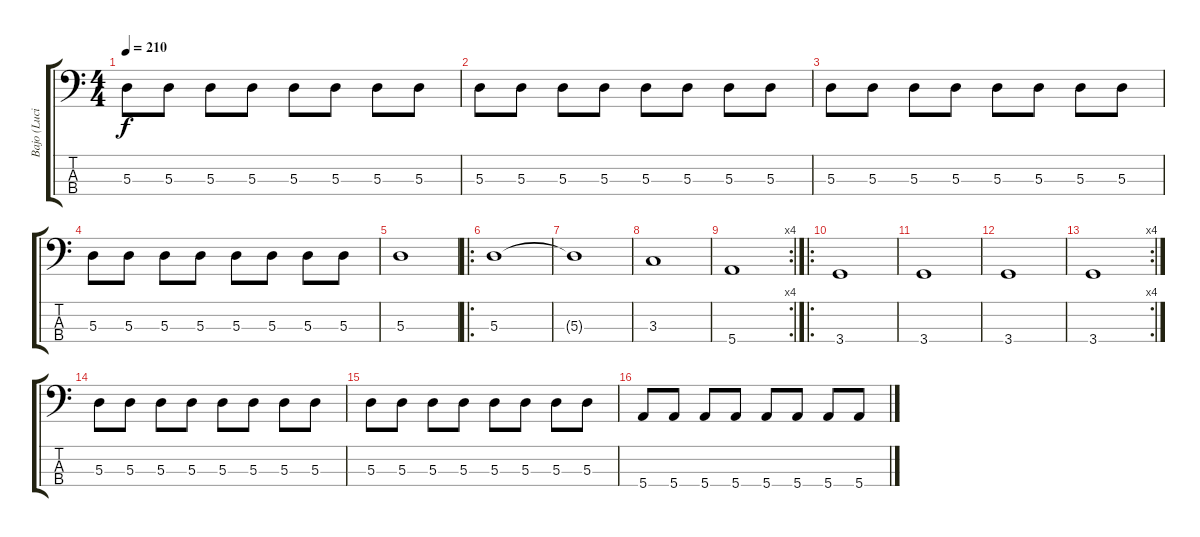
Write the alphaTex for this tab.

\track ("Bajo (Luciano)" "Bajo (Luci") {instrument electricbasspick}
\staff {score tabs}
\tuning (G2 D2 A1 E1) {hide}
\ts (4 4)
\tempo 210
\clef f4
\ks c
5.3.8{dy f} 5.3.8 5.3.8 5.3.8 5.3.8 5.3.8 5.3.8 5.3.8 |
5.3.8 5.3.8 5.3.8 5.3.8 5.3.8 5.3.8 5.3.8 5.3.8 |
5.3.8 5.3.8 5.3.8 5.3.8 5.3.8 5.3.8 5.3.8 5.3.8 |
5.3.8 5.3.8 5.3.8 5.3.8 5.3.8 5.3.8 5.3.8 5.3.8 |
5.3.1 |
\ro
5.3.1 |
5.3{t}.1 |
3.3.1 |
\rc 4
5.4.1 |
\ro
3.4.1 |
3.4.1 |
3.4.1 |
\rc 4
3.4.1 |
5.3.8 5.3.8 5.3.8 5.3.8 5.3.8 5.3.8 5.3.8 5.3.8 |
5.3.8 5.3.8 5.3.8 5.3.8 5.3.8 5.3.8 5.3.8 5.3.8 |
5.4.8 5.4.8 5.4.8 5.4.8 5.4.8 5.4.8 5.4.8 5.4.8
